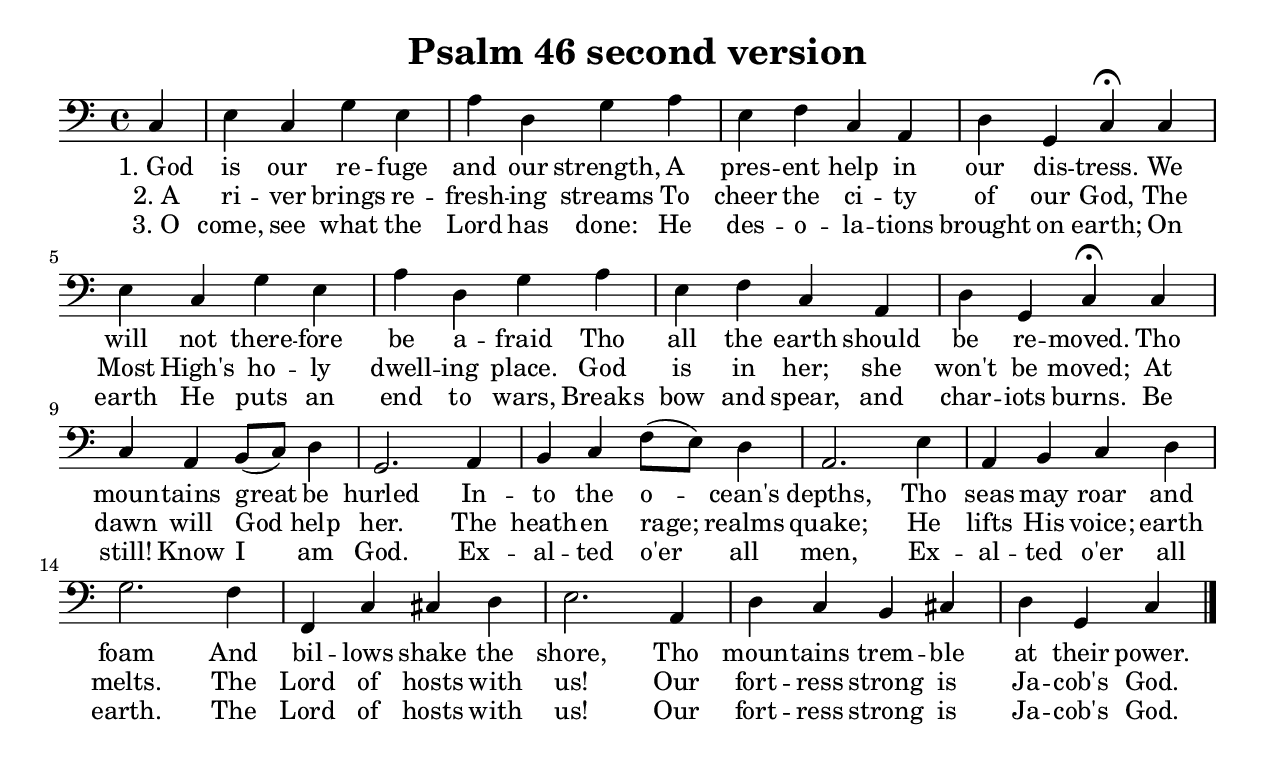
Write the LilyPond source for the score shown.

\version "2.14.2"
\language "english"
\paper {
 #(set-paper-size "letter")
 indent = 0\cm
}

\header {
 title = \markup \center-column { "Psalm 46 second version" }
}
 
<<
 {
  \clef "bass"
  \key c \major
  \time 4/4

  \partial 4 c4 | e4 c4 g4 e4 | a4 d4 g4 a4 | e4 f4 c4 a,4 | d4 g,4 c4\fermata
  c4 | e4 c4 g4 e4 | a4 d4 g4 a4 | e4 f4 c4 a,4 | d4 g,4 c4\fermata
  c4 | c4 a,4 b,8( c8) d4 | g,2. a,4 | b,4 c4 f8( e8) d4 | a,2. e4 | a,4 b,4 c4 d4 |
  g2. f4 | f,4 c4 cs4 d4 | e2. a,4 | d4 c4 b,4 cs4 | d4 g,4 c4 

  \bar "|."
 }


 \addlyrics {
 "1. God" is our re -- fuge and our strength,
 A pres -- ent help in our dis -- tress.
 We will not there -- fore be a -- fraid
 Tho all the earth should be re -- moved.
 Tho moun -- tains great be hurled
 In -- to the o -- cean's depths,
 Tho seas may roar and foam
 And bil -- lows shake the shore,
 Tho moun -- tains trem -- ble at their power.
}

\addlyrics {
 "2. A" ri -- ver brings re -- fresh -- ing streams
 To cheer the ci -- ty of our God,
 The Most High's ho -- ly dwell -- ing place.
 God is in her; she won't be moved;
 At dawn will God help her.
 The heath -- en rage; realms quake;
 He lifts His voice; earth melts.
 The Lord of hosts with us!
 Our fort -- ress strong is Ja -- cob's God.
}

\addlyrics {
 "3. O" come, see what the Lord has done:
 He des -- o -- la -- tions brought on earth;
 On earth He puts an end to wars,
 Breaks bow and spear, and char -- iots burns.
 Be still! Know I am God.
 Ex -- al -- ted o'er all men,
 Ex -- al -- ted o'er all earth.
 The Lord of hosts with us!
 Our fort -- ress strong is Ja -- cob's God.
}


>>
